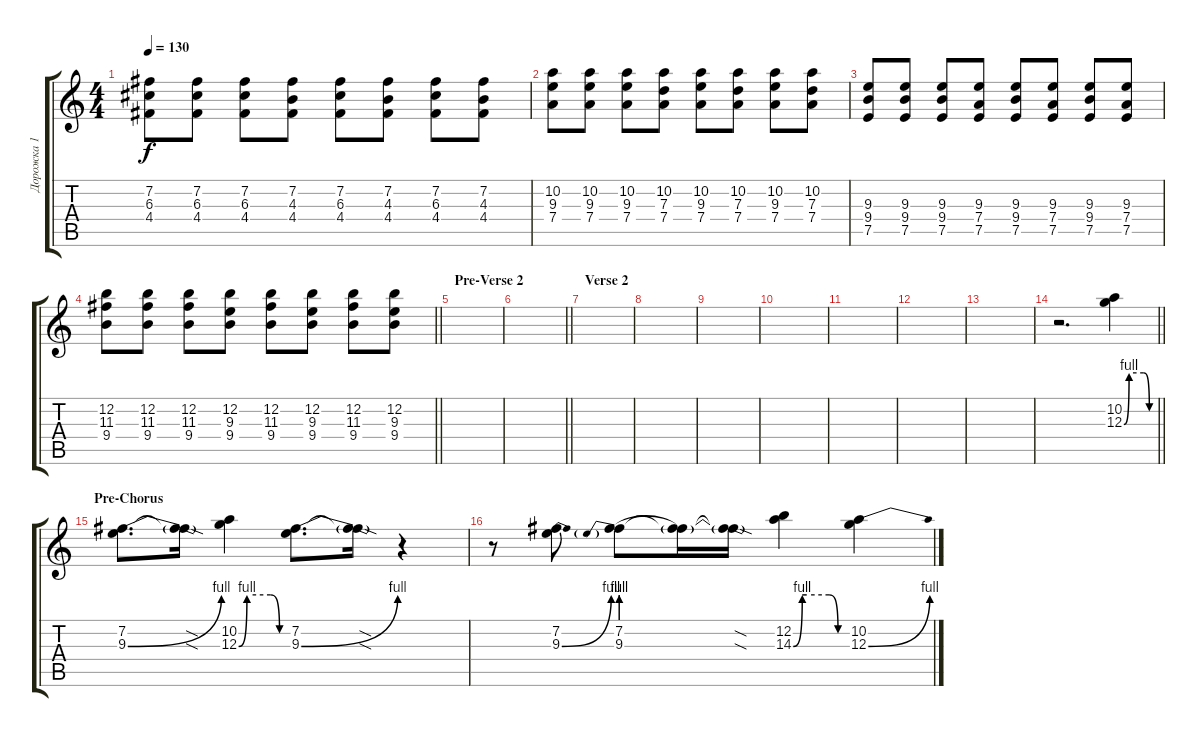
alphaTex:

\track ("Дорожка 1" "Дорожка 1") {instrument distortionguitar}
\staff {score tabs}
\tuning (E4 B3 G3 D3 A2 E2) {hide}
\ts (4 4)
\tempo 130
\clef g2
\ks c
(7.2 6.3 4.4).8{dy f} (7.2 6.3 4.4).8 (7.2 6.3 4.4).8 (7.2 4.3 4.4).8 (7.2 6.3 4.4).8 (7.2 4.3 4.4).8 (7.2 6.3 4.4).8 (7.2 4.3 4.4).8 |
(10.2 9.3 7.4).8 (10.2 9.3 7.4).8 (10.2 9.3 7.4).8 (10.2 7.3 7.4).8 (10.2 9.3 7.4).8 (10.2 7.3 7.4).8 (10.2 9.3 7.4).8 (10.2 7.3 7.4).8 |
(9.3 9.4 7.5).8 (9.3 9.4 7.5).8 (9.3 9.4 7.5).8 (9.3 7.4 7.5).8 (9.3 9.4 7.5).8 (9.3 7.4 7.5).8 (9.3 9.4 7.5).8 (9.3 7.4 7.5).8 |
\barLineRight lightlight
(12.2 11.3 9.4).8 (12.2 11.3 9.4).8 (12.2 11.3 9.4).8 (12.2 9.3 9.4).8 (12.2 11.3 9.4).8 (12.2 9.3 9.4).8 (12.2 11.3 9.4).8 (12.2 9.3 9.4).8 |
\section ("" "Pre-Verse 2")
|
\barLineRight lightlight
|
\section ("" "Verse 2")
|
|
|
|
|
|
|
\barLineRight lightlight
r.2{d} (10.2 12.3{be (custom 0 0 10 4 39 4 50 0 60 0)}).4 |
\section ("" "Pre-Chorus")
(7.2 9.3{be (bend 0 0 60 4)}).8{d} (7.2{sod t} 9.3{sod t}).16 (10.2 12.3{be (custom 0 0 10 4 39 4 50 0 60 0)}).4 (7.2 9.3{be (bend 0 0 60 4)}).8{d} (7.2{sod t} 9.3{sod t}).16 r.4 |
r.8 (7.2 9.3{be (bend 0 0 60 4)}).8 (7.2 9.3{be (prebend 0 4 60 4)}).8 (7.2{t} 9.3{t}).16 (7.2{sod t} 9.3{sod t}).16 (12.2 14.3{be (custom 0 0 10 4 15 4 40 4 50 0 60 0)}).4 (10.2 12.3{be (bend 0 0 60 4)}).4
